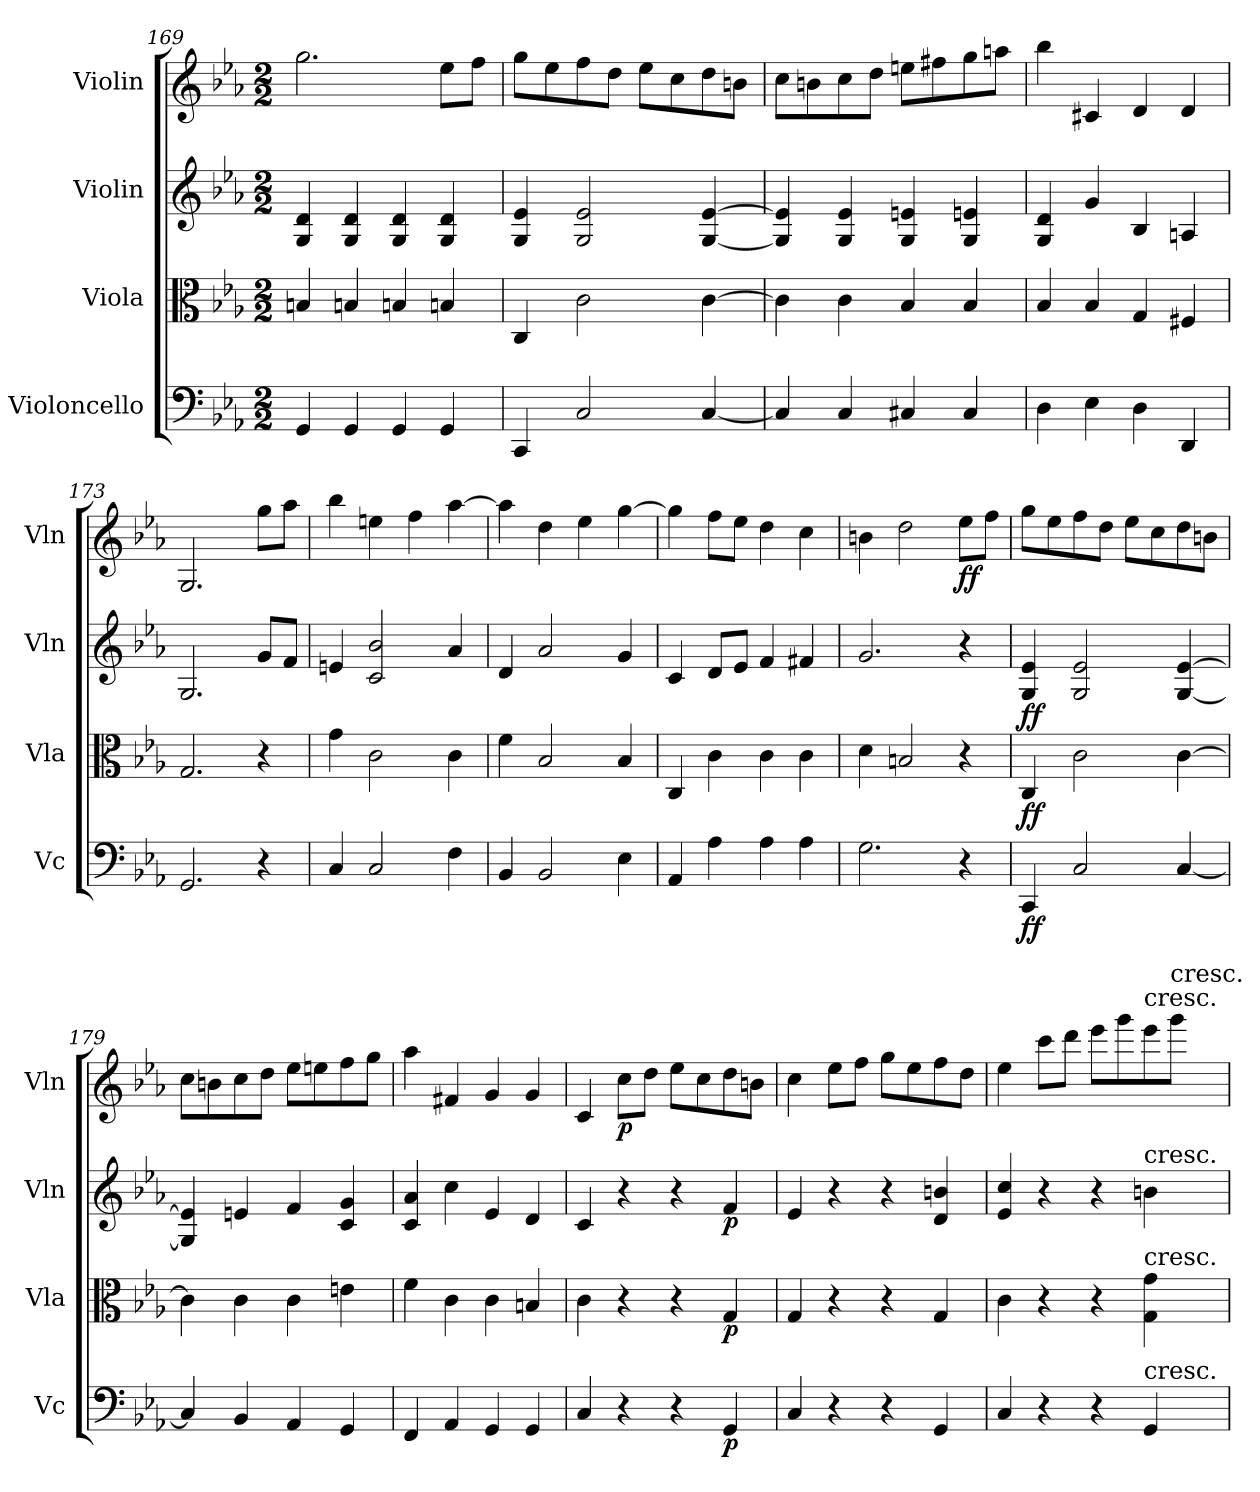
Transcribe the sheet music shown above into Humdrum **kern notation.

**kern	**dynam	**kern	**dynam	**kern	**dynam	**kern	**dynam
*part4	*part4	*part3	*part3	*part2	*part2	*part1	*part1
*staff4	*staff4	*staff3	*staff3	*staff2	*staff2	*staff1	*staff1
*I"Violoncello	*	*I"Viola	*	*I"Violin	*	*I"Violin	*
*I'Vc	*	*I'Vla	*	*I'Vln	*	*I'Vln	*
*clefF4	*	*clefC3	*	*clefG2	*	*clefG2	*
*k[b-e-a-]	*	*k[b-e-a-]	*	*k[b-e-a-]	*	*k[b-e-a-]	*
*M2/2	*	*M2/2	*	*M2/2	*	*M2/2	*
=169	=169	=169	=169	=169	=169	=169	=169
4GG/	.	4Bn/	.	4G/ 4d/	.	2.gg\	.
4GG/	.	4Bn/	.	4G/ 4d/	.	.	.
4GG/	.	4Bn/	.	4G/ 4d/	.	.	.
4GG/	.	4Bn/	.	4G/ 4d/	.	8ee-\L	.
.	.	.	.	.	.	8ff\J	.
=170	=170	=170	=170	=170	=170	=170	=170
4CC/	.	4C/	.	4G/ 4e-/	.	8gg\L	.
.	.	.	.	.	.	8ee-\	.
2C/	.	2c\	.	2G/ 2e-/	.	8ff\	.
.	.	.	.	.	.	8dd\J	.
.	.	.	.	.	.	8ee-\L	.
.	.	.	.	.	.	8cc\	.
[4C/	.	[4c\	.	[4G/ [4e-/	.	8dd\	.
.	.	.	.	.	.	8bn\J	.
=171	=171	=171	=171	=171	=171	=171	=171
4C/]	.	4c\]	.	4G]/ 4e-]/	.	8cc\L	.
.	.	.	.	.	.	8bn\	.
4C/	.	4c\	.	4G/ 4e-/	.	8cc\	.
.	.	.	.	.	.	8dd\J	.
4C#X/	.	4B-/	.	4G/ 4en/	.	8een\L	.
.	.	.	.	.	.	8ff#X\	.
4C#/	.	4B-/	.	4G/ 4en/	.	8gg\	.
.	.	.	.	.	.	8aan\J	.
=172	=172	=172	=172	=172	=172	=172	=172
4D\	.	4B-/	.	4G/ 4d/	.	4bb-\	.
4E-\	.	4B-/	.	4g/	.	4c#X/	.
4D\	.	4G/	.	4B-/	.	4d/	.
4DD/	.	4F#X/	.	4An/	.	4d/	.
=173	=173	=173	=173	=173	=173	=173	=173
2.GG/	.	2.G/	.	2.G/	.	2.G/	.
4r	.	4r	.	8g/L	.	8gg\L	.
.	.	.	.	8f/J	.	8aa-\J	.
=174	=174	=174	=174	=174	=174	=174	=174
4C/	.	4g\	.	4en/	.	4bb-\	.
2C/	.	2c\	.	2c/ 2b-/	.	4een\	.
.	.	.	.	.	.	4ff\	.
4F\	.	4c\	.	4a-/	.	[4aa-\	.
=175	=175	=175	=175	=175	=175	=175	=175
4BB-/	.	4f\	.	4d/	.	4aa-\]	.
2BB-/	.	2B-/	.	2a-/	.	4dd\	.
.	.	.	.	.	.	4ee-\	.
4E-\	.	4B-/	.	4g/	.	[4gg\	.
=176	=176	=176	=176	=176	=176	=176	=176
4AA-/	.	4C/	.	4c/	.	4gg\]	.
4A-\	.	4c\	.	8d/L	.	8ff\L	.
.	.	.	.	8e-/J	.	8ee-\J	.
4A-\	.	4c\	.	4f/	.	4dd\	.
4A-\	.	4c\	.	4f#X/	.	4cc\	.
=177	=177	=177	=177	=177	=177	=177	=177
2.G\	.	4d\	.	2.g/	.	4bn\	.
.	.	2Bn/	.	.	.	2dd\	.
4r	.	4r	.	4r	.	8ee-\L	ff
.	.	.	.	.	.	8ff\J	.
=178	=178	=178	=178	=178	=178	=178	=178
4CC/	ff	4C/	ff	4G/ 4e-/	ff	8gg\L	.
.	.	.	.	.	.	8ee-\	.
2C/	.	2c\	.	2G/ 2e-/	.	8ff\	.
.	.	.	.	.	.	8dd\J	.
.	.	.	.	.	.	8ee-\L	.
.	.	.	.	.	.	8cc\	.
[4C/	.	[4c\	.	[4G/ [4e-/	.	8dd\	.
.	.	.	.	.	.	8bn\J	.
=179	=179	=179	=179	=179	=179	=179	=179
4C/]	.	4c\]	.	4G]/ 4e-]/	.	8cc\L	.
.	.	.	.	.	.	8bn\	.
4BB-/	.	4c\	.	4en/	.	8cc\	.
.	.	.	.	.	.	8dd\J	.
4AA-/	.	4c\	.	4f/	.	8ee-\L	.
.	.	.	.	.	.	8een\	.
4GG/	.	4en\	.	4c/ 4g/	.	8ff\	.
.	.	.	.	.	.	8gg\J	.
=180	=180	=180	=180	=180	=180	=180	=180
4FF/	.	4f\	.	4c/ 4a-/	.	4aa-\	.
4AA-/	.	4c\	.	4cc\	.	4f#X/	.
4GG/	.	4c\	.	4e-/	.	4g/	.
4GG/	.	4Bn/	.	4d/	.	4g/	.
=181	=181	=181	=181	=181	=181	=181	=181
4C/	.	4c\	.	4c/	.	4c/	.
4r	.	4r	.	4r	.	8cc\L	p
.	.	.	.	.	.	8dd\J	.
4r	.	4r	.	4r	.	8ee-\L	.
.	.	.	.	.	.	8cc\	.
4GG/	p	4G/	p	4f/	p	8dd\	.
.	.	.	.	.	.	8bn\J	.
=182	=182	=182	=182	=182	=182	=182	=182
4C/	.	4G/	.	4e-/	.	4cc\	.
4r	.	4r	.	4r	.	8ee-\L	.
.	.	.	.	.	.	8ff\J	.
4r	.	4r	.	4r	.	8gg\L	.
.	.	.	.	.	.	8ee-\	.
4GG/	.	4G/	.	4d/ 4bn/	.	8ff\	.
.	.	.	.	.	.	8dd\J	.
=183	=183	=183	=183	=183	=183	=183	=183
4C/	.	4c\	.	4e-/ 4cc/	.	4ee-\	.
4r	.	4r	.	4r	.	8ccc\L	.
.	.	.	.	.	.	8ddd\J	.
4r	.	4r	.	4r	.	8eee-\L	.
.	.	.	.	.	.	8ggg\	.
!	!	!	!	!	!	!LO:TX:t=cresc.	!
!	!	!	!	!LO:TX:t=cresc.	!	!	!
!	!	!LO:TX:t=cresc.	!	!	!	!	!
!LO:TX:t=cresc.	!	!	!	!	!	!	!
4GG/	.	4G\ 4g\	.	4bn\	.	8eee-\	.
!	!	!	!	!	!	!LO:TX:t=cresc.	!
.	.	.	.	.	.	8ggg\J	.
=	=	=	=	=	=	=	=
*-	*-	*-	*-	*-	*-	*-	*-
